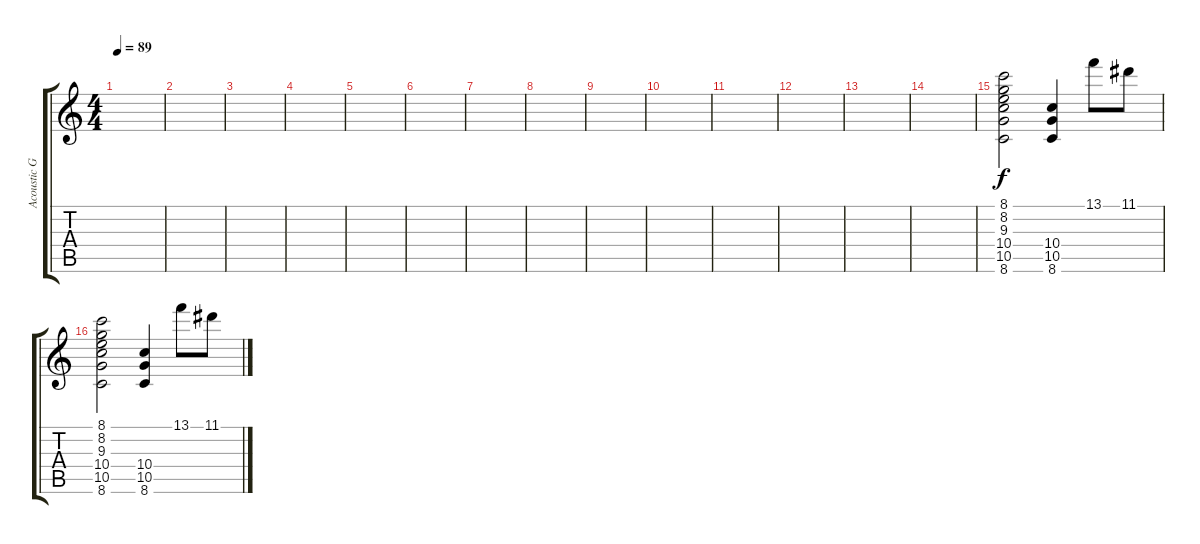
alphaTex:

\track ("Acoustic Guitar 2" "Acoustic G") {instrument acousticguitarsteel}
\staff {score tabs}
\tuning (E4 B3 G3 D3 A2 E2) {hide}
\ts (4 4)
\tempo 89
\clef g2
\ks c
|
|
|
|
|
|
|
|
|
|
|
|
|
|
(8.1 8.2 9.3 10.4 10.5 8.6).2 (10.4 10.5 8.6).4 13.1.8 11.1.8 |
(8.1 8.2 9.3 10.4 10.5 8.6).2 (10.4 10.5 8.6).4 13.1.8 11.1.8
